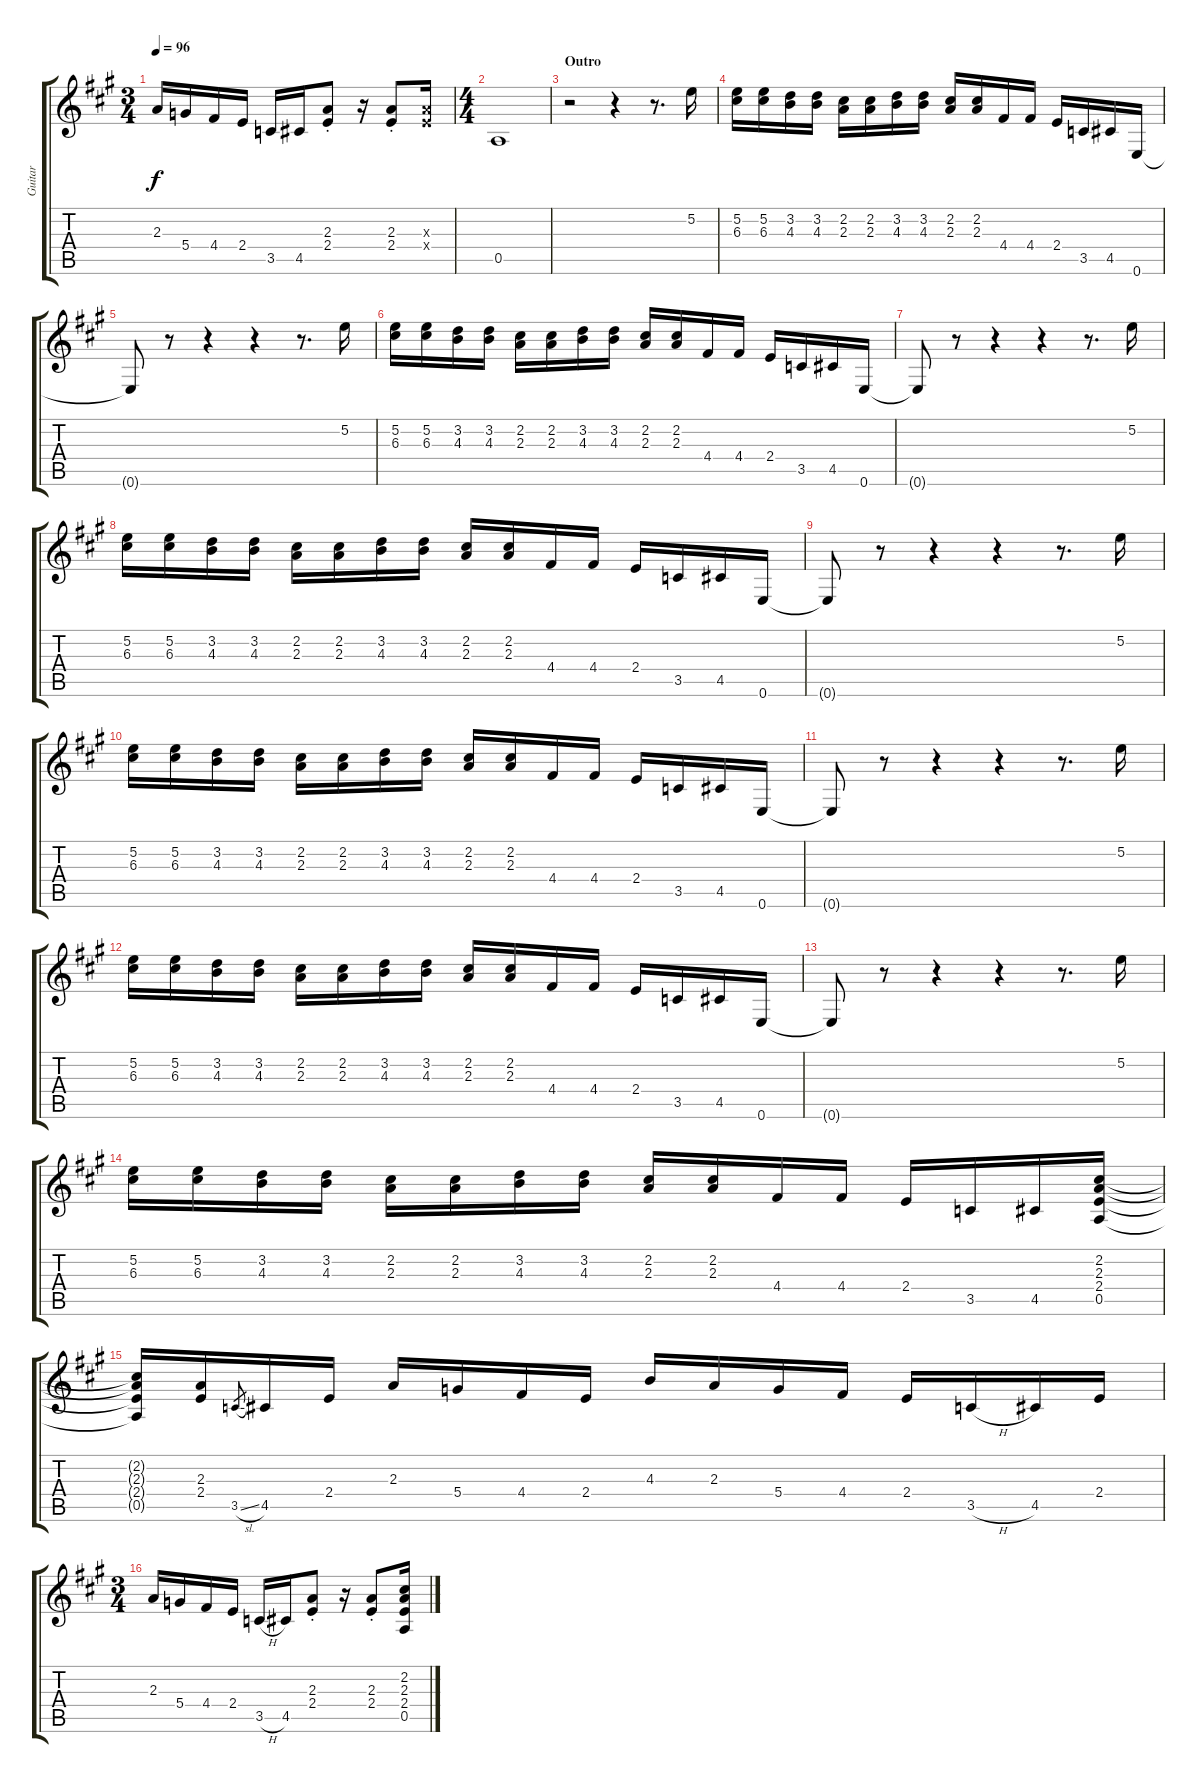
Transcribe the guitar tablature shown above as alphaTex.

\track ("Guitar" "Guitar") {instrument overdrivenguitar}
\staff {score tabs}
\tuning (E4 B3 G3 D3 A2 E2) {hide}
\ts (3 4)
\tempo 96
\clef g2
\ks a
2.3.16{dy f} 5.4.16 4.4.16 2.4.16 3.5.16 4.5.16 (2.3{st} 2.4{st}).8 r.16 (2.3{st} 2.4{st}).8 (2.3{x} 2.4{x}).16 |
\ts (4 4)
0.5.1 |
\section ("" "Outro")
r.2 r.4 r.8{d} 5.2.16 |
(5.2 6.3).16 (5.2 6.3).16 (3.2 4.3).16 (3.2 4.3).16 (2.2 2.3).16 (2.2 2.3).16 (3.2 4.3).16 (3.2 4.3).16 (2.2 2.3).16 (2.2 2.3).16 4.4.16 4.4.16 2.4.16 3.5.16 4.5.16 0.6.16 |
0.6{t}.8 r.8 r.4 r.4 r.8{d} 5.2.16 |
(5.2 6.3).16 (5.2 6.3).16 (3.2 4.3).16 (3.2 4.3).16 (2.2 2.3).16 (2.2 2.3).16 (3.2 4.3).16 (3.2 4.3).16 (2.2 2.3).16 (2.2 2.3).16 4.4.16 4.4.16 2.4.16 3.5.16 4.5.16 0.6.16 |
0.6{t}.8 r.8 r.4 r.4 r.8{d} 5.2.16 |
(5.2 6.3).16 (5.2 6.3).16 (3.2 4.3).16 (3.2 4.3).16 (2.2 2.3).16 (2.2 2.3).16 (3.2 4.3).16 (3.2 4.3).16 (2.2 2.3).16 (2.2 2.3).16 4.4.16 4.4.16 2.4.16 3.5.16 4.5.16 0.6.16 |
0.6{t}.8 r.8 r.4 r.4 r.8{d} 5.2.16 |
(5.2 6.3).16 (5.2 6.3).16 (3.2 4.3).16 (3.2 4.3).16 (2.2 2.3).16 (2.2 2.3).16 (3.2 4.3).16 (3.2 4.3).16 (2.2 2.3).16 (2.2 2.3).16 4.4.16 4.4.16 2.4.16 3.5.16 4.5.16 0.6.16 |
0.6{t}.8 r.8 r.4 r.4 r.8{d} 5.2.16 |
(5.2 6.3).16 (5.2 6.3).16 (3.2 4.3).16 (3.2 4.3).16 (2.2 2.3).16 (2.2 2.3).16 (3.2 4.3).16 (3.2 4.3).16 (2.2 2.3).16 (2.2 2.3).16 4.4.16 4.4.16 2.4.16 3.5.16 4.5.16 0.6.16 |
0.6{t}.8 r.8 r.4 r.4 r.8{d} 5.2.16 |
(5.2 6.3).16 (5.2 6.3).16 (3.2 4.3).16 (3.2 4.3).16 (2.2 2.3).16 (2.2 2.3).16 (3.2 4.3).16 (3.2 4.3).16 (2.2 2.3).16 (2.2 2.3).16 4.4.16 4.4.16 2.4.16 3.5.16 4.5.16 (2.2 2.3 2.4 0.5).16 |
(2.2{t} 2.3{t} 2.4{t} 0.5{t}).16 (2.3 2.4).16 3.5{sl}.8{gr} 4.5.16 2.4.16 2.3.16 5.4.16 4.4.16 2.4.16 4.3.16 2.3.16 5.4.16 4.4.16 2.4.16 3.5{h}.16 4.5.16 2.4.16 |
\ts (3 4)
2.3.16 5.4.16 4.4.16 2.4.16 3.5{h}.16 4.5.16 (2.3{st} 2.4{st}).8 r.16 (2.3{st} 2.4{st}).8 (2.2 2.3 2.4 0.5).16
